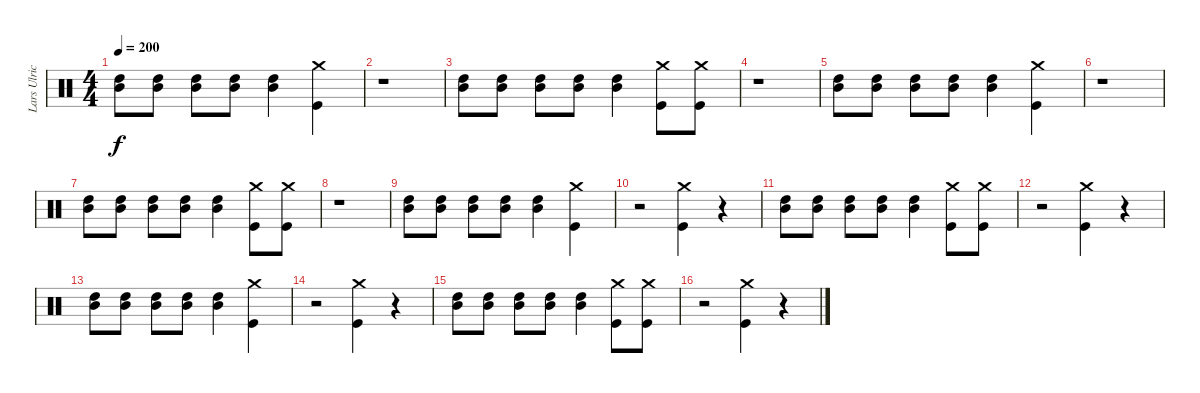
\track ("Lars Ulrich (Drums)" "Lars Ulric") {instrument percussion}
\staff {score}
\articulation defaults
\ts (4 4)
\tempo 200
\clef neutral
\ks c
("High Tom (hit)" "Mid Tom (hit)").8{dy f} ("High Tom (hit)" "Mid Tom (hit)").8 ("High Tom (hit)" "Mid Tom (hit)").8 ("High Tom (hit)" "Mid Tom (hit)").8 ("High Tom (hit)" "Mid Tom (hit)").4 ("Crash medium (hit)" "Kick (hit)").4 |
r.1 |
("High Tom (hit)" "Mid Tom (hit)").8 ("High Tom (hit)" "Mid Tom (hit)").8 ("High Tom (hit)" "Mid Tom (hit)").8 ("High Tom (hit)" "Mid Tom (hit)").8 ("High Tom (hit)" "Mid Tom (hit)").4 ("Crash medium (hit)" "Kick (hit)").8 ("Kick (hit)" "Crash medium (hit)").8 |
r.1 |
("High Tom (hit)" "Mid Tom (hit)").8 ("High Tom (hit)" "Mid Tom (hit)").8 ("High Tom (hit)" "Mid Tom (hit)").8 ("High Tom (hit)" "Mid Tom (hit)").8 ("High Tom (hit)" "Mid Tom (hit)").4 ("Crash medium (hit)" "Kick (hit)").4 |
r.1 |
("High Tom (hit)" "Mid Tom (hit)").8 ("High Tom (hit)" "Mid Tom (hit)").8 ("High Tom (hit)" "Mid Tom (hit)").8 ("High Tom (hit)" "Mid Tom (hit)").8 ("High Tom (hit)" "Mid Tom (hit)").4 ("Crash medium (hit)" "Kick (hit)").8 ("Kick (hit)" "Crash medium (hit)").8 |
r.1 |
("High Tom (hit)" "Mid Tom (hit)").8 ("High Tom (hit)" "Mid Tom (hit)").8 ("High Tom (hit)" "Mid Tom (hit)").8 ("High Tom (hit)" "Mid Tom (hit)").8 ("High Tom (hit)" "Mid Tom (hit)").4 ("Crash medium (hit)" "Kick (hit)").4 |
r.2 ("Kick (hit)" "Crash medium (hit)").4 r.4 |
("High Tom (hit)" "Mid Tom (hit)").8 ("High Tom (hit)" "Mid Tom (hit)").8 ("High Tom (hit)" "Mid Tom (hit)").8 ("High Tom (hit)" "Mid Tom (hit)").8 ("High Tom (hit)" "Mid Tom (hit)").4 ("Crash medium (hit)" "Kick (hit)").8 ("Kick (hit)" "Crash medium (hit)").8 |
r.2 ("Kick (hit)" "Crash medium (hit)").4 r.4 |
("High Tom (hit)" "Mid Tom (hit)").8 ("High Tom (hit)" "Mid Tom (hit)").8 ("High Tom (hit)" "Mid Tom (hit)").8 ("High Tom (hit)" "Mid Tom (hit)").8 ("High Tom (hit)" "Mid Tom (hit)").4 ("Crash medium (hit)" "Kick (hit)").4 |
r.2 ("Kick (hit)" "Crash medium (hit)").4 r.4 |
("High Tom (hit)" "Mid Tom (hit)").8 ("High Tom (hit)" "Mid Tom (hit)").8 ("High Tom (hit)" "Mid Tom (hit)").8 ("High Tom (hit)" "Mid Tom (hit)").8 ("High Tom (hit)" "Mid Tom (hit)").4 ("Crash medium (hit)" "Kick (hit)").8 ("Kick (hit)" "Crash medium (hit)").8 |
r.2 ("Kick (hit)" "Crash medium (hit)").4 r.4
